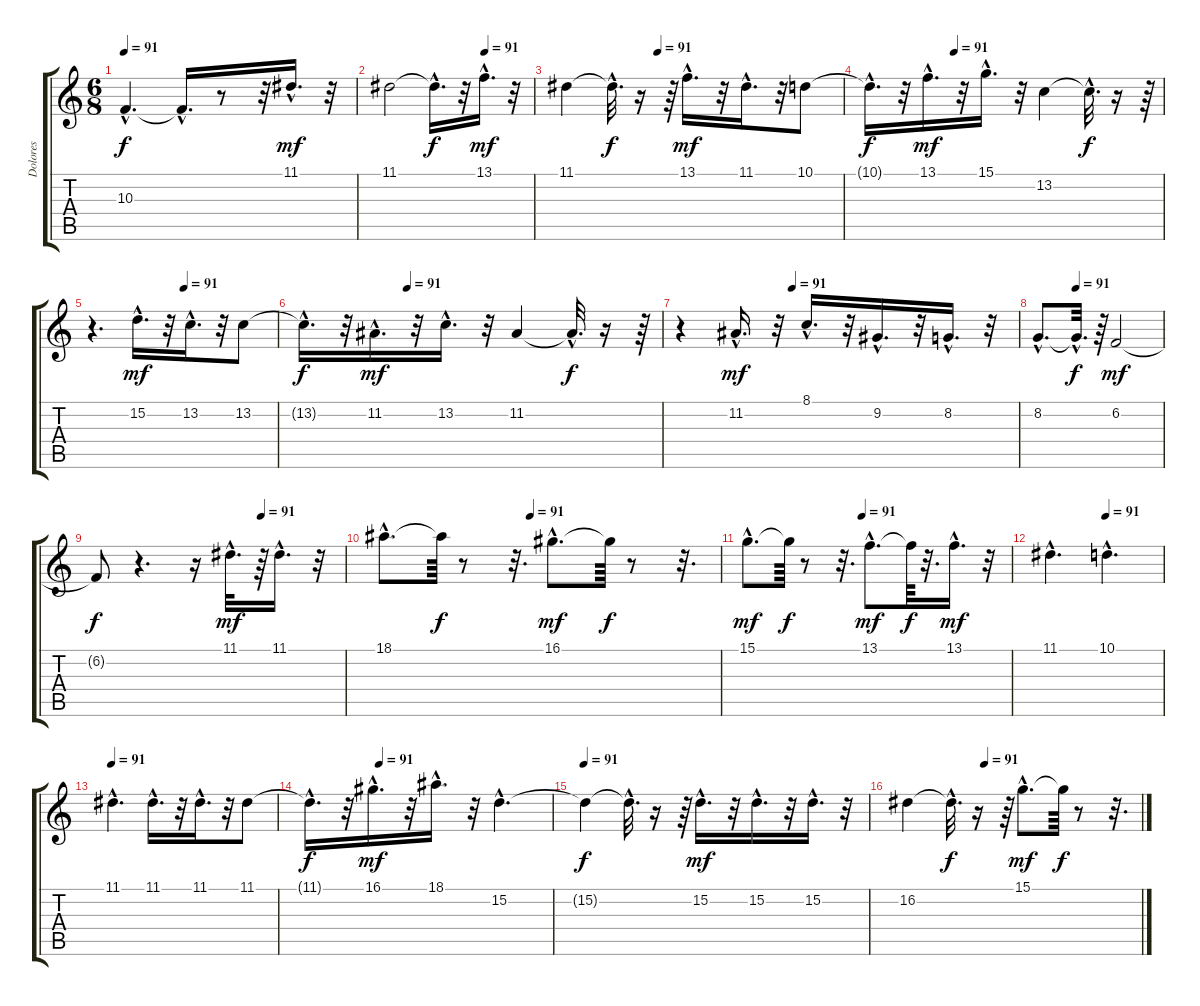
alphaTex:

\track ("Dolores" "Dolores") {instrument panflute}
\staff {score tabs}
\tuning (E4 B3 G3 D3 A2 E2) {hide}
\ts (6 8)
\tempo 91
\clef g2
\ks c
10.3{hac t}.4{d dy f} 10.3{hac t}.16{d} r.8 r.32 11.1{hac}.16{d dy mf} r.32 |
\tempo (91 0.6666666666666666)
11.1.2 11.1{hac t}.16{d dy f} r.32 13.1{hac}.16{d dy mf} r.32 |
\tempo (91 0.3333333333333333)
11.1.4 11.1{hac t}.32{d dy f} r.16 r.64 13.1{hac}.16{d dy mf} r.32 11.1{hac}.16{d} r.32 10.1.8 |
\tempo (91 0.2916666666666667)
10.1{hac t}.16{d dy f} r.32 13.1{hac}.16{d dy mf} r.32 15.1{hac}.16{d} r.32 13.2.4 13.2{hac t}.32{d dy f} r.16 r.64 |
\tempo (91 0.5)
r.4{d} 15.2{hac}.16{d dy mf} r.32 13.2{hac}.16{d} r.32 13.2.8 |
\tempo (91 0.2916666666666667)
13.2{hac t}.16{d dy f} r.32 11.2{hac}.16{d dy mf} r.32 13.2{hac}.16{d} r.32 11.2.4 11.2{hac t}.32{d dy f} r.16 r.64 |
\tempo (91 0.3333333333333333)
r.4 11.2{hac}.16{d dy mf} r.32 8.1{hac}.16{d} r.32 9.2{hac}.16{d} r.32 8.2{hac}.16{d} r.32 |
\tempo (91 0.3125)
8.2{hac}.8{d} 8.2{hac t}.32{d dy f} r.64 6.2.2{dy mf} |
\tempo (91 0.6666666666666666)
6.2{t}.8{dy f} r.4{d} r.16 11.1{hac}.32{d dy mf} r.64 11.1{hac}.16{d} r.32 |
\tempo (91 0.4375)
18.1{hac}.8{d} 18.1{t}.64{dy f} r.8 r.32{d} 16.1{hac}.8{d dy mf} 16.1{t}.64{dy f} r.8 r.32{d} |
\tempo (91 0.4375)
15.1{hac}.8{d dy mf} 15.1{t}.64{dy f} r.8 r.32{d} 13.1{hac}.8{d dy mf} 13.1{t}.64{dy f} r.32{d} 13.1{hac}.16{d dy mf} r.32 |
\tempo (91 0.5)
11.1{hac}.4{d} 10.1{hac}.4{d} |
\tempo 91
11.1{hac}.4{d} 11.1{hac}.16{d} r.32 11.1{hac}.16{d} r.32 11.1.8 |
\tempo (91 0.2916666666666667)
11.1{hac t}.16{d dy f} r.32 16.1{hac}.16{d dy mf} r.32 18.1{hac}.16{d} r.32 15.2{hac}.4{d} |
\tempo 91
15.2{t}.4{dy f} 15.2{hac t}.32{d} r.16 r.64 15.2{hac}.16{d dy mf} r.32 15.2{hac}.16{d} r.32 15.2{hac}.16{d} r.32 |
\tempo (91 0.3333333333333333)
16.2.4 16.2{hac t}.32{d dy f} r.16 r.64 15.1{hac}.8{d dy mf} 15.1{t}.64{dy f} r.8 r.32{d}
